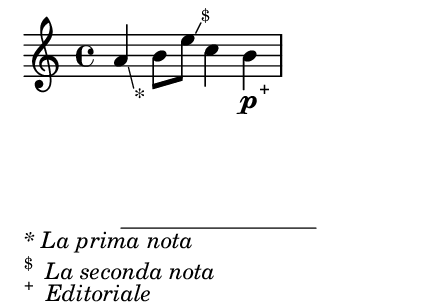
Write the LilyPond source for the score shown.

%% Generated by lilypond-book
%% Options: [exampleindent=10.16\mm,indent=0\mm,line-width=160\mm,paper-height=845.047\pt,paper-width=597.508\pt,papersize="a8landscape",quote]
\include "lilypond-book-preamble.ly"


% ****************************************************************
% Start cut-&-pastable-section
% ****************************************************************

#(ly:set-option 'eps-box-padding 3.000000)



\paper {
  #(set-paper-size "a8landscape")
  indent = 0\mm
}

\layout {
  
}




% ****************************************************************
% ly snippet:
% ****************************************************************
\sourcefileline 1579
\book {
  \header { tagline = ##f }
  \relative c' {
    \footnote "*" #'(0.5 . -2) \markup { \italic "* La prima nota" } a'4
    b8
    \footnote \markup { \super "$" } #'(0.5 . 1)
      \markup { \super "$" \italic " La seconda nota" } e
    c4
    \once \override Score.Footnote.annotation-line = ##f
    b-\footnote \markup \tiny "+" #'(0.1 . 0.1)
      \markup { \super "+" \italic " Editoriale" } \p
  }
}


% ****************************************************************
% end ly snippet
% ****************************************************************
